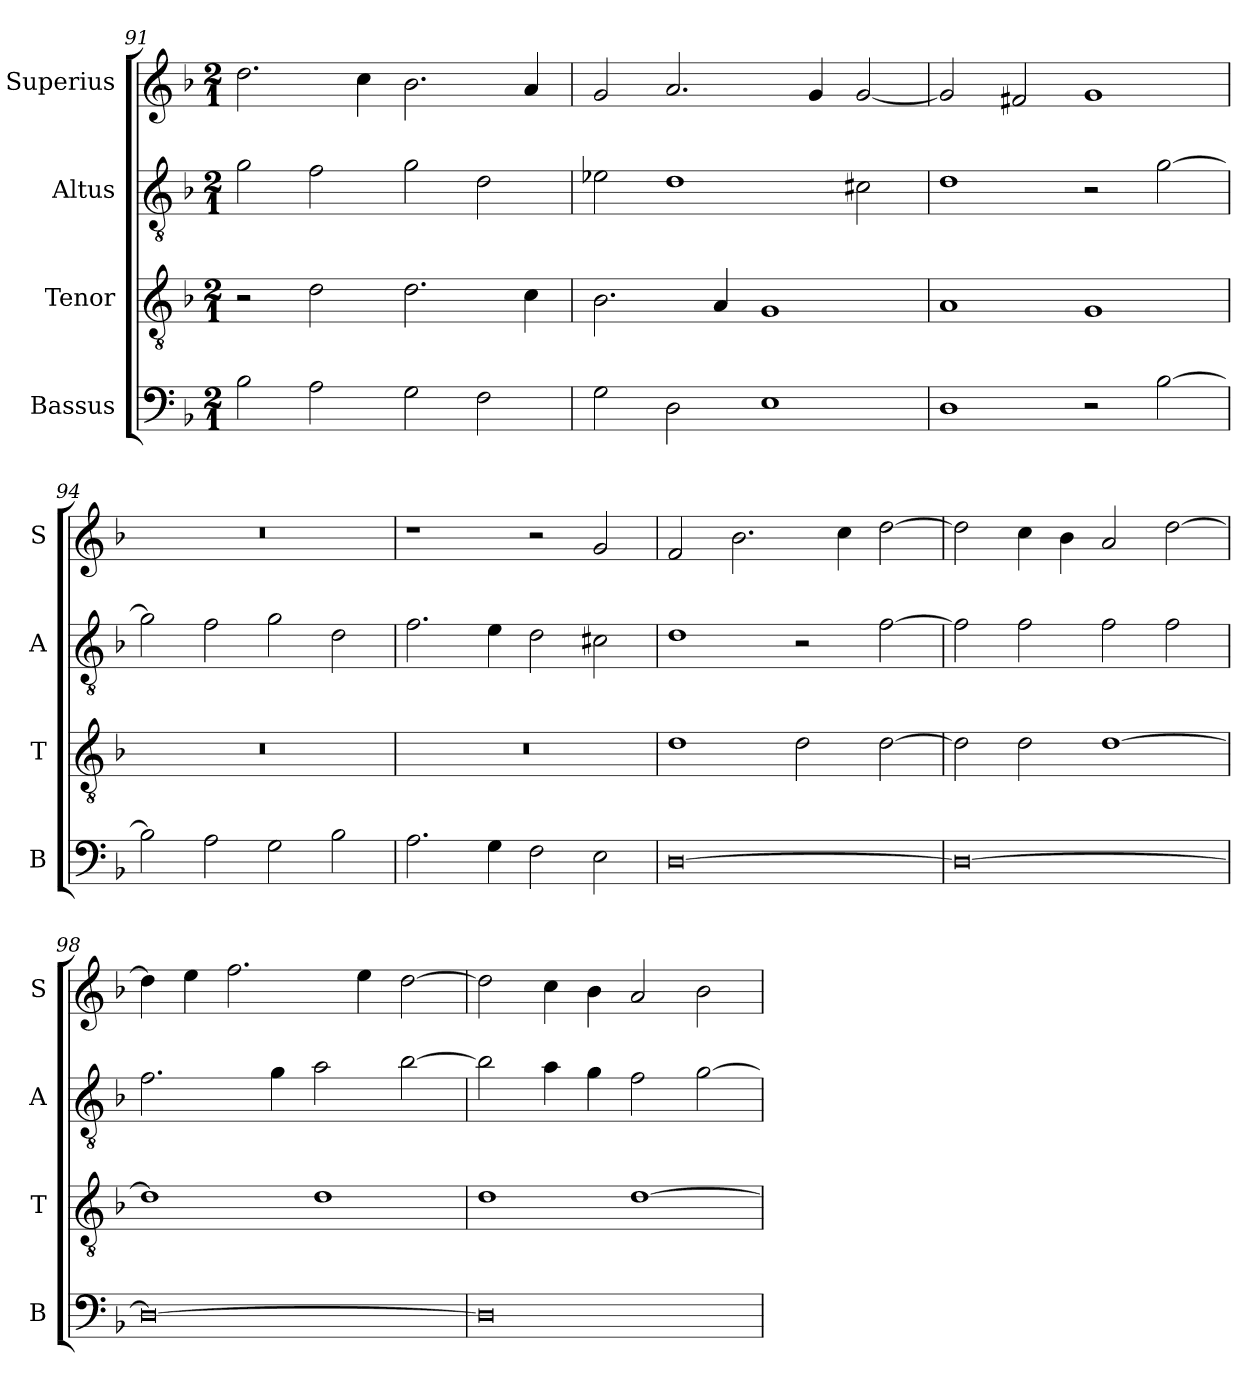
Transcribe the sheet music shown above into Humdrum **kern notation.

**kern	**kern	**kern	**kern
*part4	*part3	*part2	*part1
*staff4	*staff3	*staff2	*staff1
*I"Bassus	*I"Tenor	*I"Altus	*I"Superius
*I'B	*I'T	*I'A	*I'S
*clefF4	*clefGv2	*clefGv2	*clefG2
*k[b-]	*k[b-]	*k[b-]	*k[b-]
*F:	*F:	*F:	*F:
*M2/1	*M2/1	*M2/1	*M2/1
=91	=91	=91	=91
2B-	2r	2g	2.dd
2A	2d	2f	.
.	.	.	4cc
2G	2.d	2g	2.b-
2F	.	2d	.
.	4c	.	4a
=92	=92	=92	=92
2G	2.B-	2e-X	2g
2D	.	1d	2.a
.	4A	.	.
1E	1G	.	.
.	.	.	4g
.	.	2c#X	[2g
=93	=93	=93	=93
1D	1A	1d	2g]
.	.	.	2f#X
2r	1G	2r	1g
[2B-	.	[2g	.
=94	=94	=94	=94
2B-]	0r	2g]	0r
2A	.	2f	.
2G	.	2g	.
2B-	.	2d	.
=95	=95	=95	=95
2.A	0r	2.f	1r
4G	.	4e	.
2F	.	2d	2r
2E	.	2c#X	2g
=96	=96	=96	=96
[0D	1d	1d	2f
.	.	.	2.b-
.	2d	2r	.
.	.	.	4cc
.	[2d	[2f	[2dd
=97	=97	=97	=97
0D_	2d]	2f]	2dd]
.	2d	2f	4cc
.	.	.	4b-
.	[1d	2f	2a
.	.	2f	[2dd
=98	=98	=98	=98
0D_	1d]	2.f	4dd]
.	.	.	4ee
.	.	.	2.ff
.	.	4g	.
.	1d	2a	.
.	.	.	4ee
.	.	[2b-	[2dd
=99	=99	=99	=99
0D]	1d	2b-]	2dd]
.	.	4a	4cc
.	.	4g	4b-
.	[1d	2f	2a
.	.	[2g	2b-
=	=	=	=
*-	*-	*-	*-
